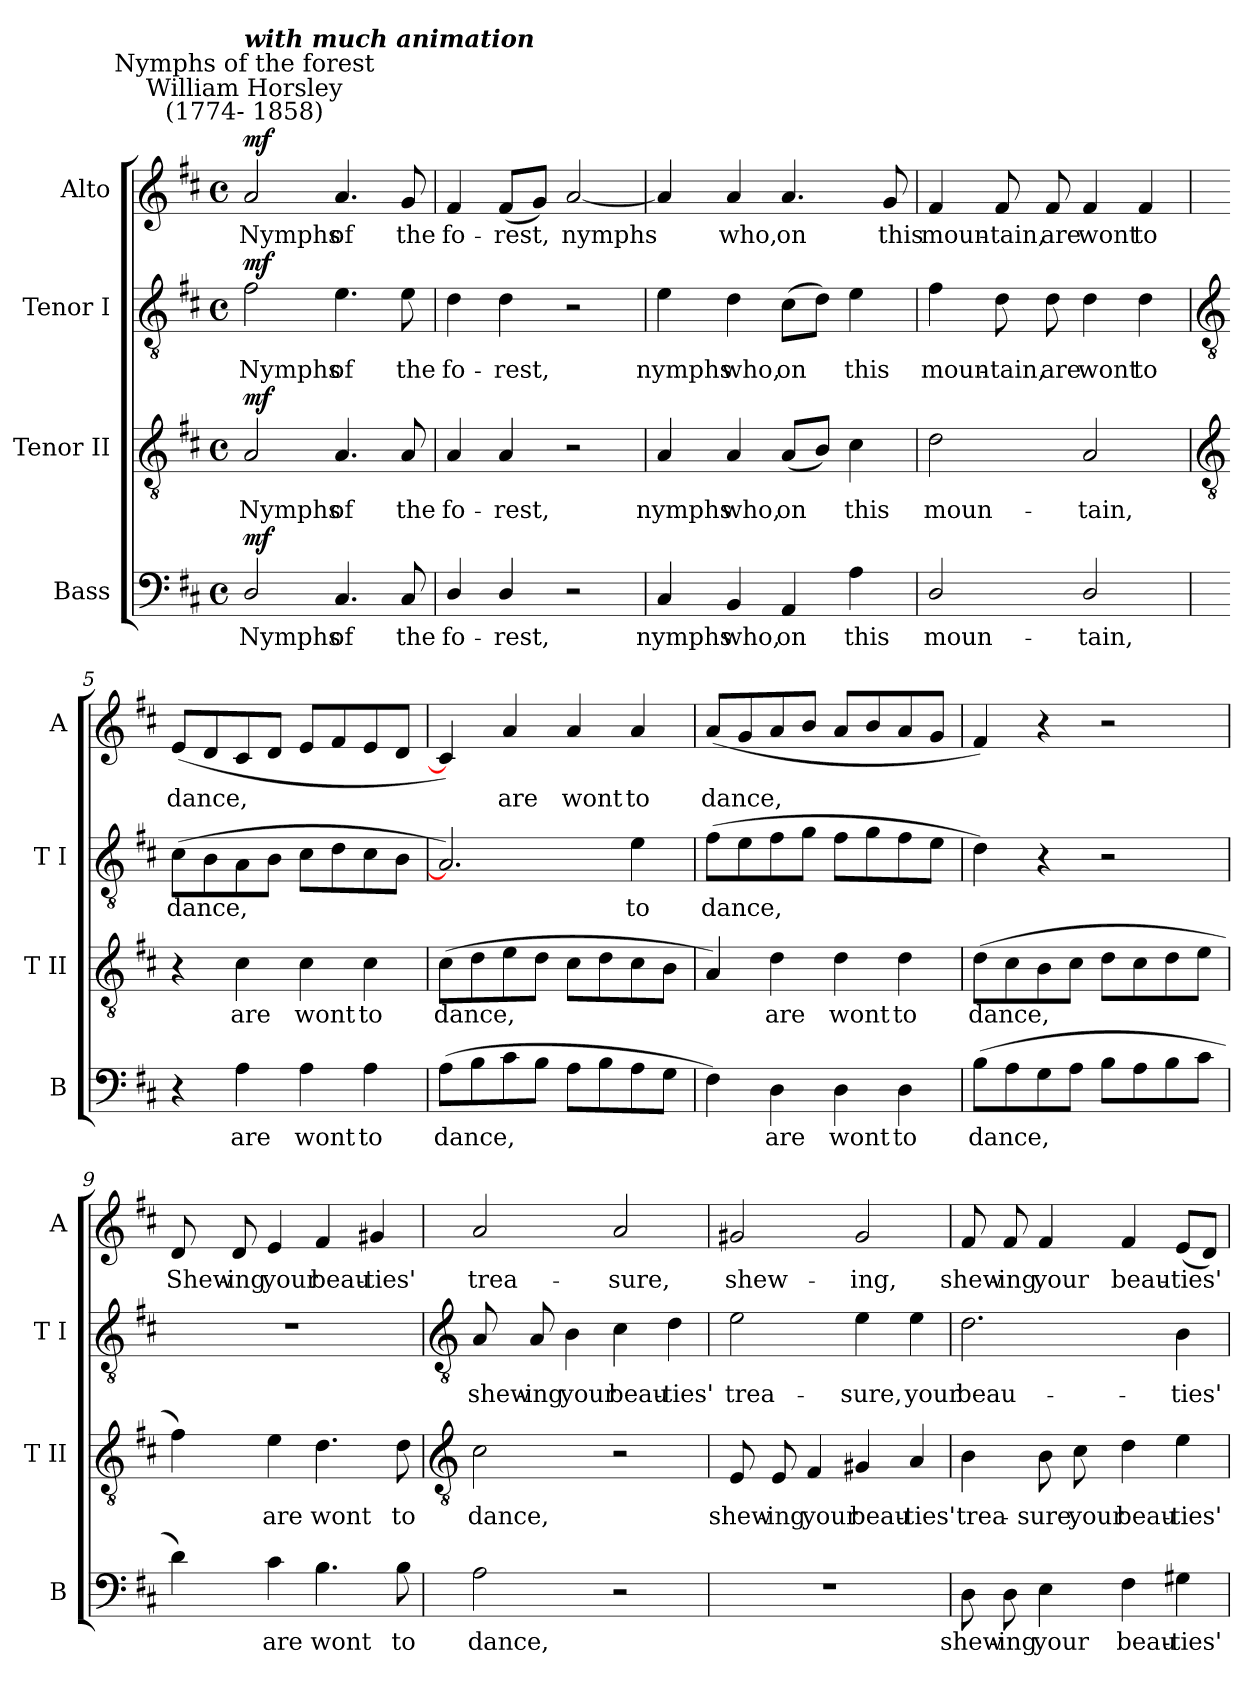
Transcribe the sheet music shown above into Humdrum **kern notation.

**kern	**text	**dynam	**kern	**text	**dynam	**kern	**text	**dynam	**kern	**text	**dynam
*part4	*part4	*part4	*part3	*part3	*part3	*part2	*part2	*part2	*part1	*part1	*part1
*staff4	*staff4	*staff4	*staff3	*staff3	*staff3	*staff2	*staff2	*staff2	*staff1	*staff1	*staff1
*I"Bass	*	*	*I"Tenor II	*	*	*I"Tenor I	*	*	*I"Alto	*	*
*I'B	*	*	*I'T II	*	*	*I'T I	*	*	*I'A	*	*
*clefF4	*	*	*clefGv2	*	*	*clefGv2	*	*	*clefG2	*	*
*k[f#c#]	*	*	*k[f#c#]	*	*	*k[f#c#]	*	*	*k[f#c#]	*	*
*D:	*	*	*D:	*	*	*D:	*	*	*D:	*	*
*M4/4	*	*	*M4/4	*	*	*M4/4	*	*	*M4/4	*	*
*met(c)	*	*	*met(c)	*	*	*met(c)	*	*	*met(c)	*	*
*MM138	*	*	*MM138	*	*	*MM138	*	*	*MM138	*	*
=1	=1	=1	=1	=1	=1	=1	=1	=1	=1	=1	=1
!	!	!	!	!	!	!	!	!	!LO:TX:a:cj:t=William Horsley\n(1774- 1858)	!	!
!	!	!	!	!	!	!	!	!	!LO:TX:a:cj:t=Nymphs of the forest	!	!
!	!	!	!	!	!	!	!	!	!LO:TX:a:Bi:t=with much animation	!	!
!	!LO:LY:b	!LO:DY:b	!	!LO:LY:b	!LO:DY:b	!	!LO:LY:b	!LO:DY:b	!	!LO:LY:b	!LO:DY:b
2D/	Nymphs	mf	2A	Nymphs	mf	2f#	Nymphs	mf	2a	Nymphs	mf
!	!LO:LY:b	!	!	!LO:LY:b	!	!	!LO:LY:b	!	!	!LO:LY:b	!
4.C#	of	.	4.A	of	.	4.e	of	.	4.a	of	.
!	!LO:LY:b	!	!	!LO:LY:b	!	!	!LO:LY:b	!	!	!LO:LY:b	!
8C#	the	.	8A	the	.	8e	the	.	8g	the	.
=2	=2	=2	=2	=2	=2	=2	=2	=2	=2	=2	=2
!	!LO:LY:b	!	!	!LO:LY:b	!	!	!LO:LY:b	!	!	!LO:LY:b	!
4D/	fo-	.	4A	fo-	.	4d	fo-	.	4f#	fo-	.
!	!LO:LY:b	!	!	!LO:LY:b	!	!	!LO:LY:b	!	!	!LO:LY:b	!
4D/	-rest,	.	4A	-rest,	.	4d	-rest,	.	(<8f#L	-rest,	.
.	.	.	.	.	.	.	.	.	8gJ)	.	.
!	!	!	!	!	!	!	!	!	!	!LO:LY:b	!
2r	.	.	2r	.	.	2r	.	.	[2a	nymphs	.
=3	=3	=3	=3	=3	=3	=3	=3	=3	=3	=3	=3
!	!LO:LY:b	!	!	!LO:LY:b	!	!	!LO:LY:b	!	!	!	!
4C#	nymphs	.	4A	nymphs	.	4e	nymphs	.	4a]	.	.
!	!LO:LY:b	!	!	!LO:LY:b	!	!	!LO:LY:b	!	!	!LO:LY:b	!
4BB	who,	.	4A	who,	.	4d	who,	.	4a	who,	.
!	!LO:LY:b	!	!	!LO:LY:b	!	!	!LO:LY:b	!	!	!LO:LY:b	!
4AA	on	.	(<8AL	on	.	(>8c#L	on	.	4.a	on	.
.	.	.	8BJ)	.	.	8dJ)	.	.	.	.	.
!	!LO:LY:b	!	!	!LO:LY:b	!	!	!LO:LY:b	!	!	!	!
4A	this	.	4c#	this	.	4e	this	.	.	.	.
!	!	!	!	!	!	!	!	!	!	!LO:LY:b	!
.	.	.	.	.	.	.	.	.	8g	this	.
=4	=4	=4	=4	=4	=4	=4	=4	=4	=4	=4	=4
!	!LO:LY:b	!	!	!LO:LY:b	!	!	!LO:LY:b	!	!	!LO:LY:b	!
2D/	moun-	.	2d	moun-	.	4f#	moun-	.	4f#	moun-	.
!	!	!	!	!	!	!	!LO:LY:b	!	!	!LO:LY:b	!
.	.	.	.	.	.	8d	-tain,	.	8f#	-tain,	.
!	!	!	!	!	!	!	!LO:LY:b	!	!	!LO:LY:b	!
.	.	.	.	.	.	8d	are	.	8f#	are	.
!	!LO:LY:b	!	!	!LO:LY:b	!	!	!LO:LY:b	!	!	!LO:LY:b	!
2D/	-tain,	.	2A	-tain,	.	4d	wont	.	4f#	wont	.
!	!	!	!	!	!	!	!LO:LY:b	!	!	!LO:LY:b	!
.	.	.	.	.	.	4d	to	.	4f#	to	.
!!LO:LB:g=z
=5	=5	=5	=5	=5	=5	=5	=5	=5	=5	=5	=5
*	*	*	*clefGv2	*	*	*clefGv2	*	*	*	*	*
!	!	!	!	!	!	!	!LO:LY:b	!	!	!LO:LY:b	!
4r	.	.	4r	.	.	(>8c#L	dance,	.	(<8eL	dance,	.
.	.	.	.	.	.	8B	.	.	8d	.	.
!	!LO:LY:b	!	!	!LO:LY:b	!	!	!	!	!	!	!
4A	are	.	4c#	are	.	8A	.	.	8c#	.	.
.	.	.	.	.	.	8BJ	.	.	8dJ	.	.
!	!LO:LY:b	!	!	!LO:LY:b	!	!	!	!	!	!	!
4A	wont	.	4c#	wont	.	8c#L	.	.	8eL	.	.
.	.	.	.	.	.	8d	.	.	8f#	.	.
!	!LO:LY:b	!	!	!LO:LY:b	!	!	!	!	!	!	!
4A	to	.	4c#	to	.	8c#	.	.	8e	.	.
.	.	.	.	.	.	8BJ	.	.	8dJ	.	.
=6	=6	=6	=6	=6	=6	=6	=6	=6	=6	=6	=6
!	!LO:LY:b	!	!	!LO:LY:b	!	!	!	!	!	!	!
(>8AL	dance,	.	(>8c#L	dance,	.	2.A])	.	.	4c#])	.	.
8B	.	.	8d	.	.	.	.	.	.	.	.
!	!	!	!	!	!	!	!	!	!	!LO:LY:b	!
8c#	.	.	8e	.	.	.	.	.	4a	are	.
8BJ	.	.	8dJ	.	.	.	.	.	.	.	.
!	!	!	!	!	!	!	!	!	!	!LO:LY:b	!
8AL	.	.	8c#L	.	.	.	.	.	4a	wont	.
8B	.	.	8d	.	.	.	.	.	.	.	.
!	!	!	!	!	!	!	!LO:LY:b	!	!	!LO:LY:b	!
8A	.	.	8c#	.	.	4e	to	.	4a	to	.
8GJ	.	.	8BJ	.	.	.	.	.	.	.	.
=7	=7	=7	=7	=7	=7	=7	=7	=7	=7	=7	=7
!	!	!	!	!	!	!	!LO:LY:b	!	!	!LO:LY:b	!
4F#)	.	.	4A)	.	.	(>8f#L	dance,	.	(<8aL	dance,	.
.	.	.	.	.	.	8e	.	.	8g	.	.
!	!LO:LY:b	!	!	!LO:LY:b	!	!	!	!	!	!	!
4D	are	.	4d	are	.	8f#	.	.	8a	.	.
.	.	.	.	.	.	8gJ	.	.	8bJ	.	.
!	!LO:LY:b	!	!	!LO:LY:b	!	!	!	!	!	!	!
4D	wont	.	4d	wont	.	8f#L	.	.	8aL	.	.
.	.	.	.	.	.	8g	.	.	8b	.	.
!	!LO:LY:b	!	!	!LO:LY:b	!	!	!	!	!	!	!
4D	to	.	4d	to	.	8f#	.	.	8a	.	.
.	.	.	.	.	.	8eJ	.	.	8gJ	.	.
=8	=8	=8	=8	=8	=8	=8	=8	=8	=8	=8	=8
!	!LO:LY:b	!	!	!LO:LY:b	!	!	!	!	!	!	!
(>8BL	dance,	.	(>8dL	dance,	.	4d)	.	.	4f#)	.	.
8A	.	.	8c#	.	.	.	.	.	.	.	.
8G	.	.	8B	.	.	4r	.	.	4r	.	.
8AJ	.	.	8c#J	.	.	.	.	.	.	.	.
8BL	.	.	8dL	.	.	2r	.	.	2r	.	.
8A	.	.	8c#	.	.	.	.	.	.	.	.
8B	.	.	8d	.	.	.	.	.	.	.	.
8c#J	.	.	8eJ	.	.	.	.	.	.	.	.
=9	=9	=9	=9	=9	=9	=9	=9	=9	=9	=9	=9
!	!	!	!	!	!	!	!	!	!	!LO:LY:b	!
4d)	.	.	4f#)	.	.	1r	.	.	8d	Shew-	.
!	!	!	!	!	!	!	!	!	!	!LO:LY:b	!
.	.	.	.	.	.	.	.	.	8d	-ing	.
!	!LO:LY:b	!	!	!LO:LY:b	!	!	!	!	!	!LO:LY:b	!
4c#	are	.	4e	are	.	.	.	.	4e	your	.
!	!LO:LY:b	!	!	!LO:LY:b	!	!	!	!	!	!LO:LY:b	!
4.B	wont	.	4.d	wont	.	.	.	.	4f#	beau-	.
!	!	!	!	!	!	!	!	!	!	!LO:LY:b	!
.	.	.	.	.	.	.	.	.	4g#X	-ties'	.
!	!LO:LY:b	!	!	!LO:LY:b	!	!	!	!	!	!	!
8B	to	.	8d	to	.	.	.	.	.	.	.
!!LO:LB:g=z
=10	=10	=10	=10	=10	=10	=10	=10	=10	=10	=10	=10
*	*	*	*clefGv2	*	*	*clefGv2	*	*	*	*	*
!	!LO:LY:b	!	!	!LO:LY:b	!	!	!LO:LY:b	!	!	!LO:LY:b	!
2A	dance,	.	2c#	dance,	.	8A	shew-	.	2a	trea-	.
!	!	!	!	!	!	!	!LO:LY:b	!	!	!	!
.	.	.	.	.	.	8A	-ing	.	.	.	.
!	!	!	!	!	!	!	!LO:LY:b	!	!	!	!
.	.	.	.	.	.	4B	your	.	.	.	.
!	!	!	!	!	!	!	!LO:LY:b	!	!	!LO:LY:b	!
2r	.	.	2r	.	.	4c#	beau-	.	2a	-sure,	.
!	!	!	!	!	!	!	!LO:LY:b	!	!	!	!
.	.	.	.	.	.	4d	-ties'	.	.	.	.
=11	=11	=11	=11	=11	=11	=11	=11	=11	=11	=11	=11
!	!	!	!	!LO:LY:b	!	!	!LO:LY:b	!	!	!LO:LY:b	!
1r	.	.	8E	shew-	.	2e	trea-	.	2g#X	shew-	.
!	!	!	!	!LO:LY:b	!	!	!	!	!	!	!
.	.	.	8E	-ing	.	.	.	.	.	.	.
!	!	!	!	!LO:LY:b	!	!	!	!	!	!	!
.	.	.	4F#	your	.	.	.	.	.	.	.
!	!	!	!	!LO:LY:b	!	!	!LO:LY:b	!	!	!LO:LY:b	!
.	.	.	4G#X	beau-	.	4e	-sure,	.	2g#	-ing,	.
!	!	!	!	!LO:LY:b	!	!	!LO:LY:b	!	!	!	!
.	.	.	4A	-ties'	.	4e	your	.	.	.	.
=12	=12	=12	=12	=12	=12	=12	=12	=12	=12	=12	=12
!	!LO:LY:b	!	!	!LO:LY:b	!	!	!LO:LY:b	!	!	!LO:LY:b	!
8D	shew-	.	4B	trea-	.	2.d	beau--	.	8f#	shew-	.
!	!LO:LY:b	!	!	!	!	!	!	!	!	!LO:LY:b	!
8D	-ing	.	.	.	.	.	.	.	8f#	-ing	.
!	!LO:LY:b	!	!	!LO:LY:b	!	!	!	!	!	!LO:LY:b	!
4E	your	.	8B	-sure,	.	.	.	.	4f#	your	.
!	!	!	!	!LO:LY:b	!	!	!	!	!	!	!
.	.	.	8c#	your	.	.	.	.	.	.	.
!	!LO:LY:b	!	!	!LO:LY:b	!	!	!	!	!	!LO:LY:b	!
4F#	beau-	.	4d	beau-	.	.	.	.	4f#	beau-	.
!	!LO:LY:b	!	!	!LO:LY:b	!	!	!LO:LY:b	!	!	!LO:LY:b	!
4G#X	-ties'	.	4e	-ties'	.	4B	-ties'	.	(<8eL	-ties'	.
.	.	.	.	.	.	.	.	.	8dJ)	.	.
=	=	=	=	=	=	=	=	=	=	=	=
*-	*-	*-	*-	*-	*-	*-	*-	*-	*-	*-	*-
